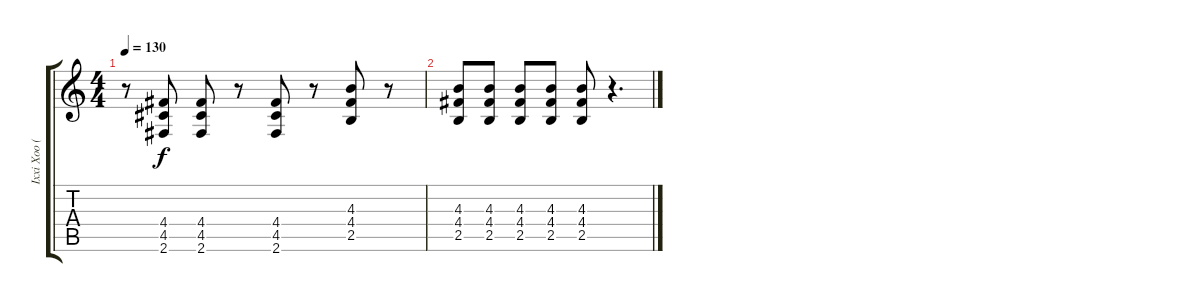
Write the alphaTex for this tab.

\track ("Ixxi Xoo (guitarra)" "Ixxi Xoo (") {instrument electricguitarjazz}
\staff {score tabs}
\tuning (E4 B3 G3 D3 A2 E2) {hide}
\ts (4 4)
\tempo 130
\clef g2
\ks c
r.8{dy f} (4.4 4.5 2.6).8 (4.4 4.5 2.6).8 r.8 (4.4 4.5 2.6).8 r.8 (4.3 4.4 2.5).8 r.8 |
(4.3 4.4 2.5).8 (4.3 4.4 2.5).8 (4.3 4.4 2.5).8 (4.3 4.4 2.5).8 (4.3 4.4 2.5).8 r.4{d}
